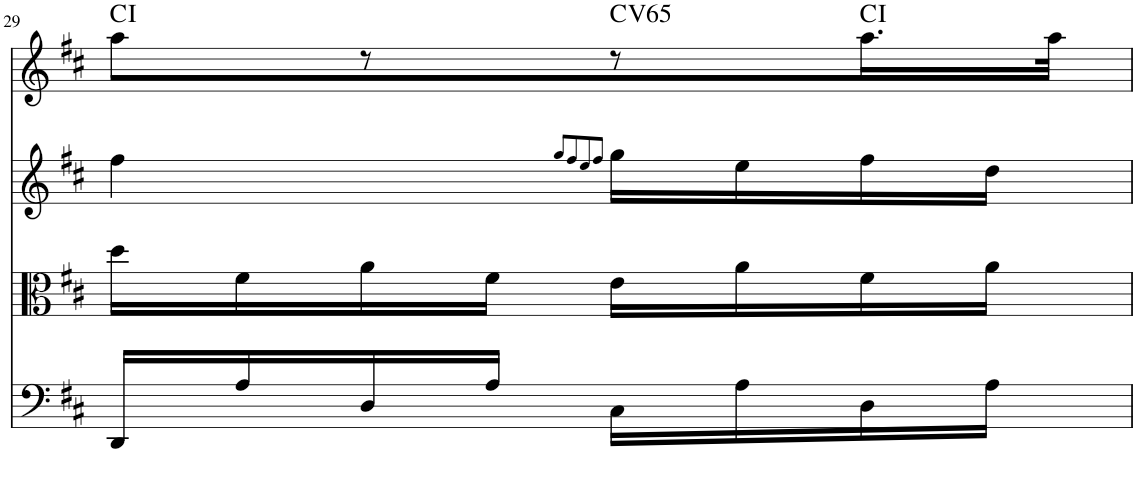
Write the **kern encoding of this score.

**kern	**kern	**kern	**kern	**harte
*part4	*part3	*part2	*part1	*part1
*staff4	*staff3	*staff2	*staff1	*
*I"Violoncello	*I"Viola	*I"Violin 2	*I"Violin 1	*
*I'Vc	*I'Vla	*I'Vln	*I'Vln	*
!!LO:PB:g=z
*clefF4	*clefC3	*clefG2	*clefG2	*
*k[f#c#]	*k[f#c#]	*k[f#c#]	*k[f#c#]	*
*D:	*D:	*D:	*D:	*
*M2/4	*M2/4	*M2/4	*M2/4	*
=29	=29	=29	=29	=29
16DD/LL	16dd\LL	4ff#\	8aa\L	C:maj
16A/	16f#\	.	.	.
16D/	16a\	.	8r	.
16A/JJ	16f#\JJ	.	.	.
.	.	8qgg/L	.	.
.	.	8qff#/	.	.
.	.	8qee/	.	.
.	.	8qff#/J	.	.
!	!	!	!	!LO:H:kt=65
16C#\LL	16e\LL	16gg\LL	8r	C:maj
16A\	16a\	16ee\	.	.
16D\	16f#\	16ff#\	16.aa\L	C:maj
16A\JJ	16a\JJ	16dd\JJ	.	.
.	.	.	32aa\JJk	.
=	=	=	=	=
*-	*-	*-	*-	*-
